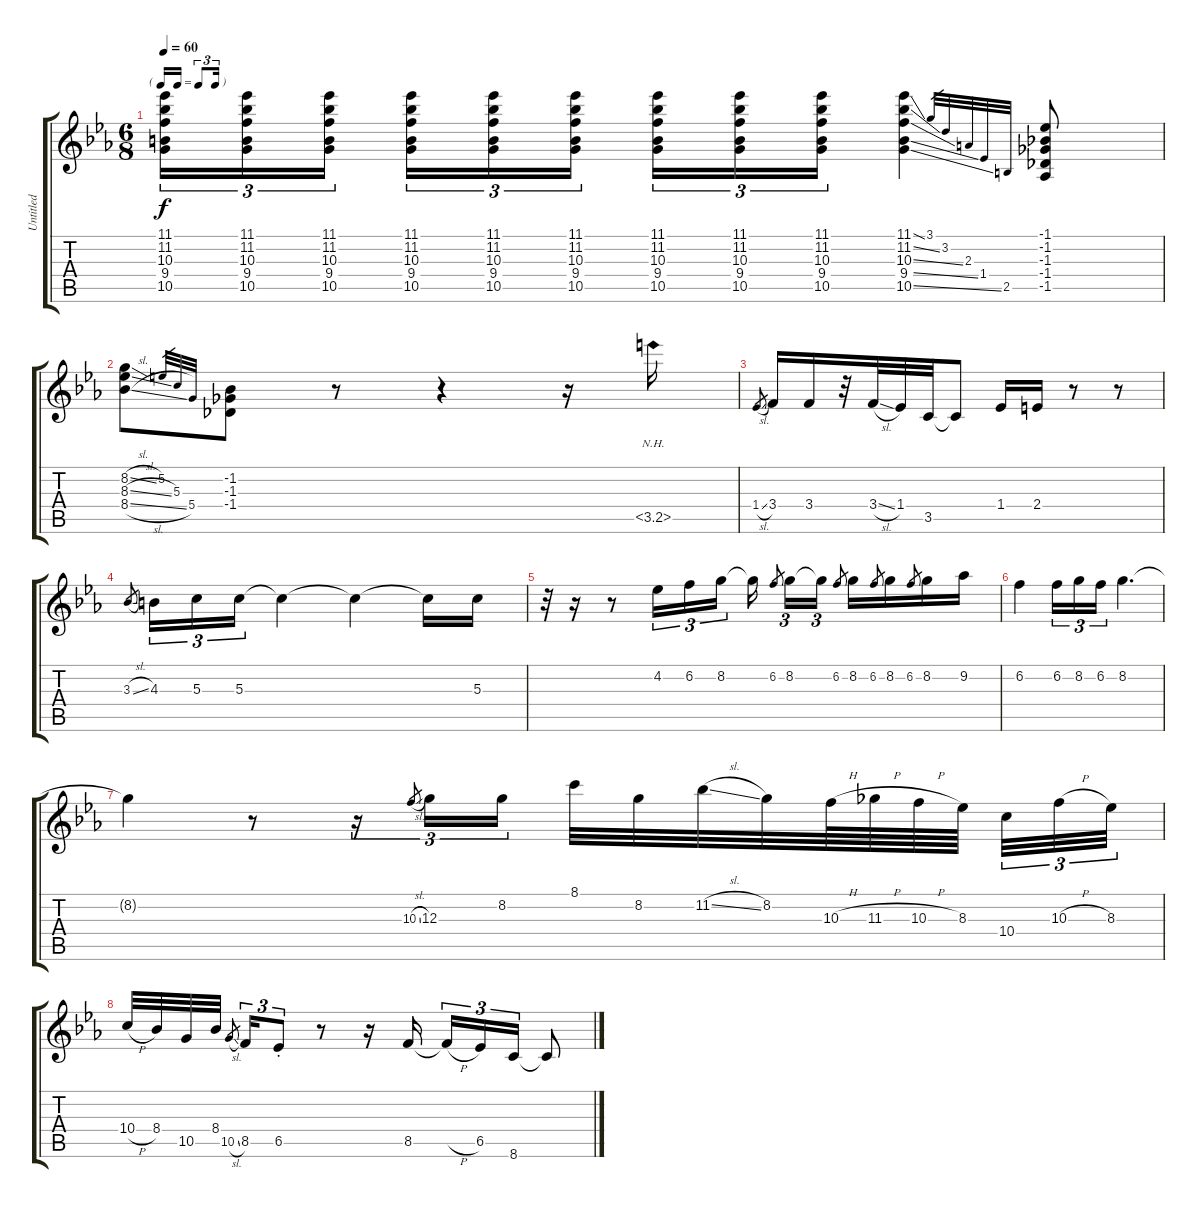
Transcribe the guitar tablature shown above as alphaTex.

\track ("Untitled" "Untitled") {instrument acousticguitarnylon}
\staff {score tabs}
\tuning (E4 B3 G3 D3 A2 E2) {hide}
\ts (6 8)
\tf triplet16th
\tempo 60
\clef g2
\ks eb
(11.1 11.2 10.3 9.4 10.5).16{tu (3 2) dy f} (11.1 11.2 10.3 9.4 10.5).16{tu (3 2)} (11.1 11.2 10.3 9.4 10.5).16{tu (3 2) beam splitsecondary} (11.1 11.2 10.3 9.4 10.5).16{tu (3 2)} (11.1 11.2 10.3 9.4 10.5).16{tu (3 2)} (11.1 11.2 10.3 9.4 10.5).16{tu (3 2) beam splitsecondary} (11.1 11.2 10.3 9.4 10.5).16{tu (3 2)} (11.1 11.2 10.3 9.4 10.5).16{tu (3 2)} (11.1 11.2 10.3 9.4 10.5).16{tu (3 2)} (11.1{ss} 11.2{ss} 10.3{ss} 9.4{ss} 10.5{ss}).4 3.1.32{gr} 3.2.32{gr} 2.3.32{gr} 1.4.32{gr} 2.5.32{gr} (-1.1 -1.2 -1.3 -1.4 -1.5).8 |
(8.2{sl} 8.3{sl} 8.4{sl}).8 5.2.32{gr} 5.3.32{gr} 5.4.32{gr} (-1.2 -1.3 -1.4).8 r.8 r.4 r.16 3.5{nh}.16 |
1.4{sl}.8{gr} 3.4.16 3.4.16 r.32 3.4{sl}.32 1.4.32 3.5.32 3.5{t}.8 1.4.16 2.4.16 r.8 r.8 |
3.3{sl}.8{gr} 4.3.16{tu (3 2)} 5.3.16{tu (3 2)} 5.3.16{tu (3 2)} 5.3{t}.4 5.3{t}.4 5.3{t}.16 5.3.16 |
r.32 r.16 r.8 4.2.16{tu (3 2)} 6.2.16{tu (3 2)} 8.2.16{tu (3 2) beam splitsecondary} 8.2{t}.16 6.2.8{gr} 8.2.16{tu (3 2)} 8.2{t}.16{tu (3 2)} 6.2.8{gr beam splitsecondary} 8.2.16 6.2.8{gr} 8.2.16 6.2.8{gr} 8.2.16 9.2.16 |
6.2.4 6.2.16{tu (3 2)} 8.2.16{tu (3 2)} 6.2.16{tu (3 2)} 8.2.4{d} |
8.2{t}.4 r.8 r.16{tu (3 2)} 10.3{sl}.8{gr} 12.3.16{tu (3 2)} 8.2.16{tu (3 2) beam splitsecondary} 8.1.32 8.2.32 11.2{sl}.32 8.2.32 10.3{h}.64 11.3{h}.64 10.3{h}.64 8.3.64{beam splitsecondary} 10.4.32{tu (3 2)} 10.3{h}.32{tu (3 2)} 8.3.32{tu (3 2)} |
10.4{h}.32 8.4.32 10.5.32 8.4.32 10.5{sl}.8{gr beam splitsecondary} 8.5.16{tu (3 2)} 6.5{st}.8{tu (3 2)} r.8 r.16 8.5.16{beam splitsecondary} 8.5{h t}.16{tu (3 2)} 6.5.16{tu (3 2)} 8.6.16{tu (3 2)} 8.6{t}.8
